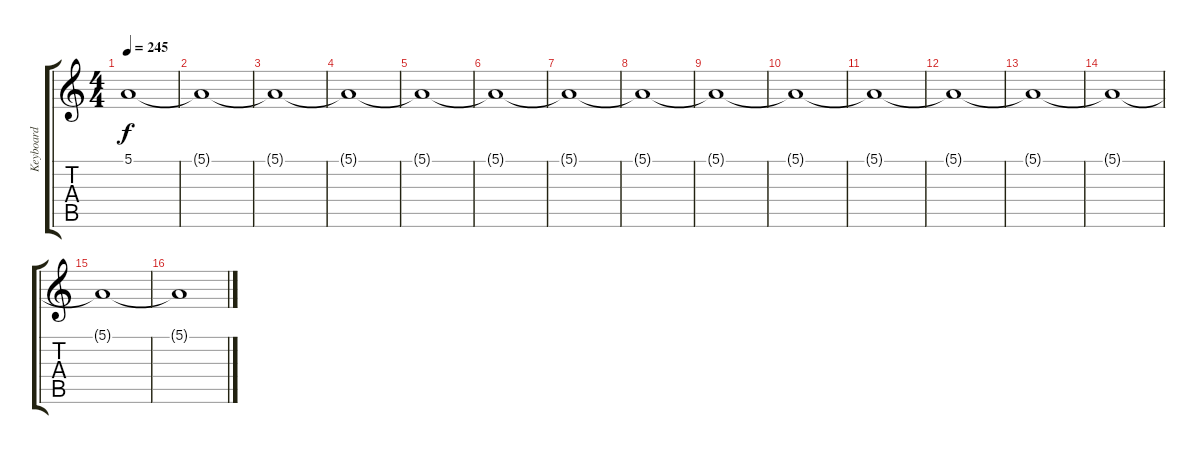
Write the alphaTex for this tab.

\track ("Keyboard" "Keyboard") {instrument tremolostrings}
\staff {score tabs}
\tuning (E4 B3 G3 D3 A2 E2) {hide}
\ts (4 4)
\tempo 245
\clef g2
\ks c
5.1{t}.1{dy f} |
5.1{t}.1 |
5.1{t}.1 |
5.1{t}.1 |
5.1{t}.1 |
5.1{t}.1 |
5.1{t}.1 |
5.1{t}.1 |
5.1{t}.1 |
5.1{t}.1 |
5.1{t}.1 |
5.1{t}.1 |
5.1{t}.1 |
5.1{t}.1 |
5.1{t}.1 |
5.1{t}.1
